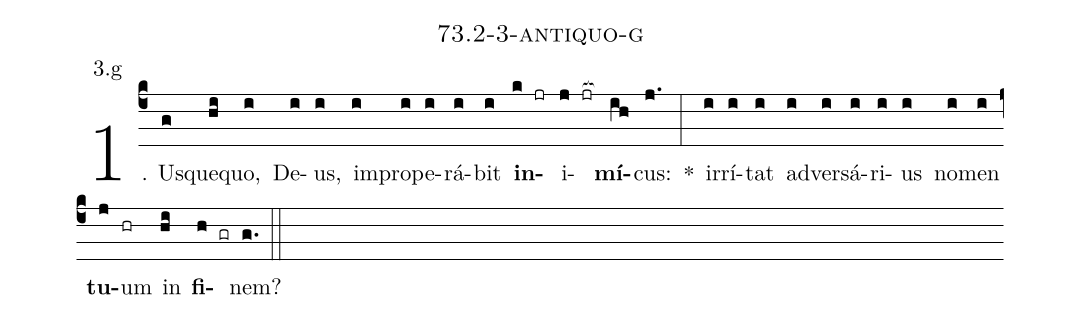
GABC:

name: 73.2-3-antiquo-g;
annotation: 3.g;
%%
(c4)1. Us(g)que(hi)quo,(i) De(i)us,(i) im(i)pro(i)pe(i)rá(i)bit(i) <b>in</b>(k jr)i(j jr[ocb:1{])<b>mí</b>(ih[ocb:0}])cus:(j.) *(:) ir(i)rí(i)tat(i) ad(i)ver(i)sá(i)ri(i)us(i) no(i)men(i) <b>tu</b>(j)um(hr) in(hi) <b>fi</b>(h gr)nem?(g.) (::)


%E(i) u(i) o(j) u(hi) a(h) e.(g.) (::)
